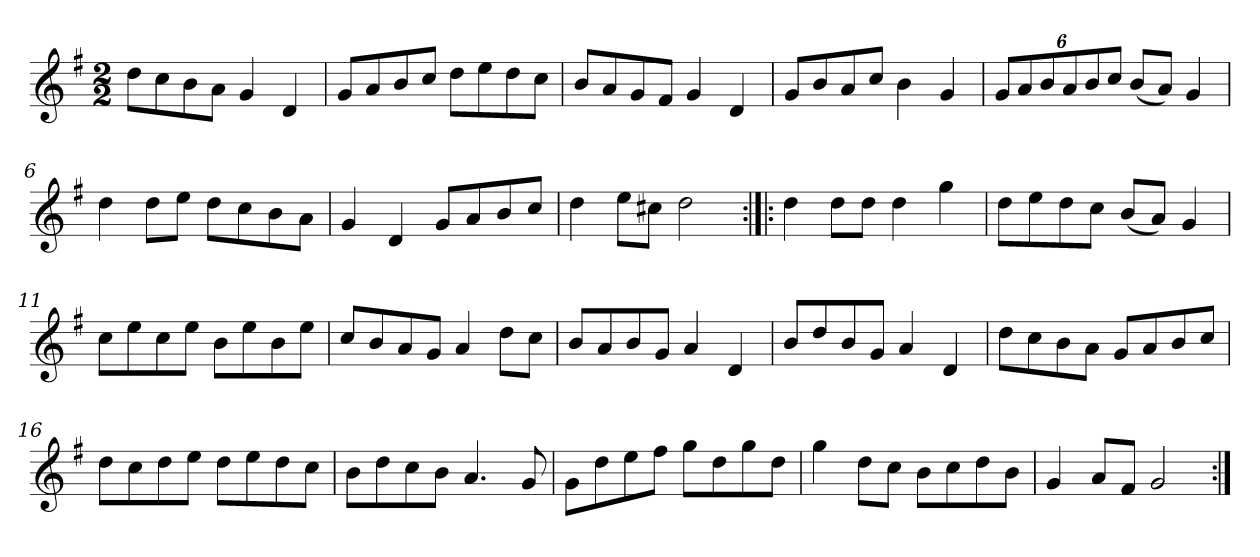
**kern
*part1
*staff1
*clefG2
*k[f#]
*G:
*M2/2
*MM120
=1
8dd\L
8cc\
8b\
8a\J
4g
4d
=2
8g/L
8a/
8b/
8cc/J
8dd\L
8ee\
8dd\
8cc\J
=3
8b/L
8a/
8g/
8f#/J
4g
4d
=4
8g/L
8b/
8a/
8cc/J
4b
4g
=5
12g/L
12a/
12b/
12a/
12b/
12cc/J
(8b/L
8a/J)
4g
=6
4dd
8dd\L
8ee\J
8dd\L
8cc\
8b\
8a\J
=7
4g
4d
8g/L
8a/
8b/
8cc/J
=8
4dd
8ee\L
8cc#X\J
2dd
=9:|!|:
4dd
8dd\L
8dd\J
4dd
4gg
=10
8dd\L
8ee\
8dd\
8cc\J
(8b/L
8a/J)
4g
=11
8cc\L
8ee\
8cc\
8ee\J
8b\L
8ee\
8b\
8ee\J
=12
8cc/L
8b/
8a/
8g/J
4a
8dd\L
8cc\J
=13
8b/L
8a/
8b/
8g/J
4a
4d
=14
8b/L
8dd/
8b/
8g/J
4a
4d
=15
8dd\L
8cc\
8b\
8a\J
8g/L
8a/
8b/
8cc/J
=16
8dd\L
8cc\
8dd\
8ee\J
8dd\L
8ee\
8dd\
8cc\J
=17
8b\L
8dd\
8cc\
8b\J
4.a
8g
=18
8g\L
8dd\
8ee\
8ff#\J
8gg\L
8dd\
8gg\
8dd\J
=19
4gg
8dd\L
8cc\J
8b\L
8cc\
8dd\
8b\J
=20
4g
8a/L
8f#/J
2g
=:|!
*-
